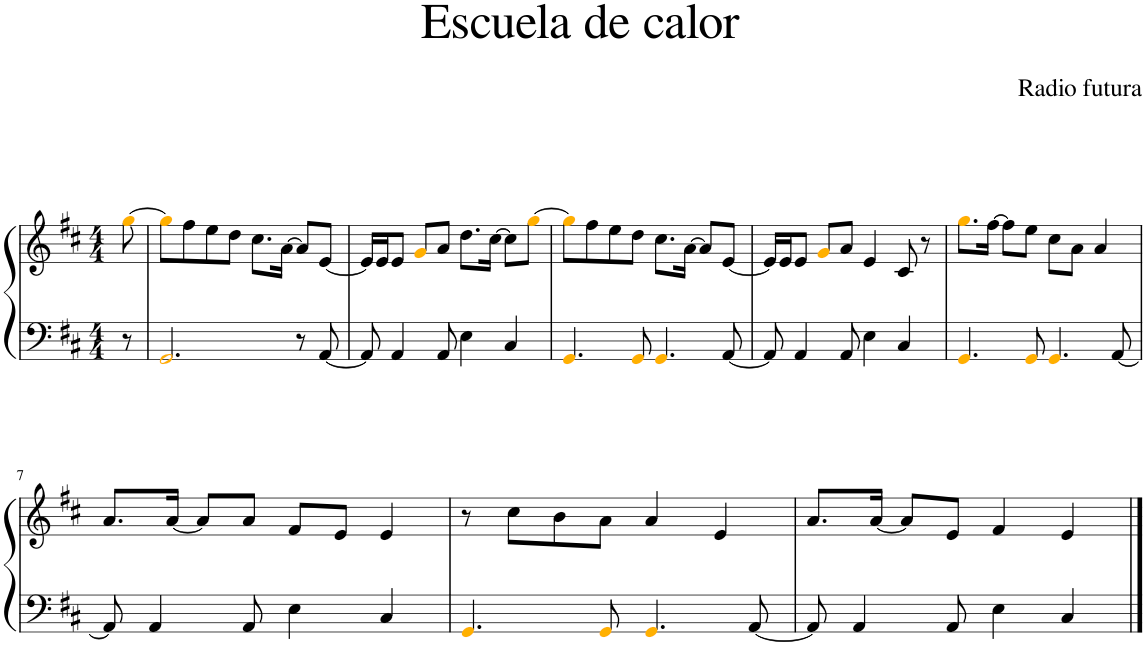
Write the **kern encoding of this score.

**kern	**kern
*part1	*part1
*staff2	*staff1
*I"Piano	*
*I'Pno.	*
*clefF4	*clefG2
*k[f#c#]	*k[f#c#]
*M4/4	*M4/4
=1	=1
8r	[8ggi\
=2	=2
2.GGi/	8ggi\L]
.	8ff#\
.	8ee\
.	8dd\J
.	8.cc#\L
.	[16a\Jk
8r	8a/L]
[8AA/	[8e/J
=3	=3
8AA/]	16e/LL]
.	16e/J
4AA/	8e/J
.	8gi/L
8AA/	8a/J
4E\	8.dd\L
.	[16cc#\Jk
4C#/	8cc#\L]
.	[8ggi\J
=4	=4
4.GGi/	8ggi\L]
.	8ff#\
.	8ee\
8GGi/	8dd\J
4.GGi/	8.cc#\L
.	[16a\Jk
.	8a/L]
[8AA/	[8e/J
=5	=5
8AA/]	16e/LL]
.	16e/J
4AA/	8e/J
.	8gi/L
8AA/	8a/J
4E\	4e/
4C#/	8c#/
.	8r
=6	=6
4.GGi/	8.ggi\L
.	[16ff#\Jk
.	8ff#\L]
8GGi/	8ee\J
4.GGi/	8cc#\L
.	8a\J
.	4a/
[8AA/	.
!!LO:LB:g=z
=7	=7
8AA/]	8.a/L
4AA/	.
.	[16a/Jk
.	8a/L]
8AA/	8a/J
4E\	8f#/L
.	8e/J
4C#/	4e/
=8	=8
4.GGi/	8r
.	8cc#\L
.	8b\
8GGi/	8a\J
4.GGi/	4a/
.	4e/
[8AA/	.
=9	=9
8AA/]	8.a/L
4AA/	.
.	[16a/Jk
.	8a/L]
8AA/	8e/J
4E\	4f#/
4C#/	4e/
==	==
*-	*-
